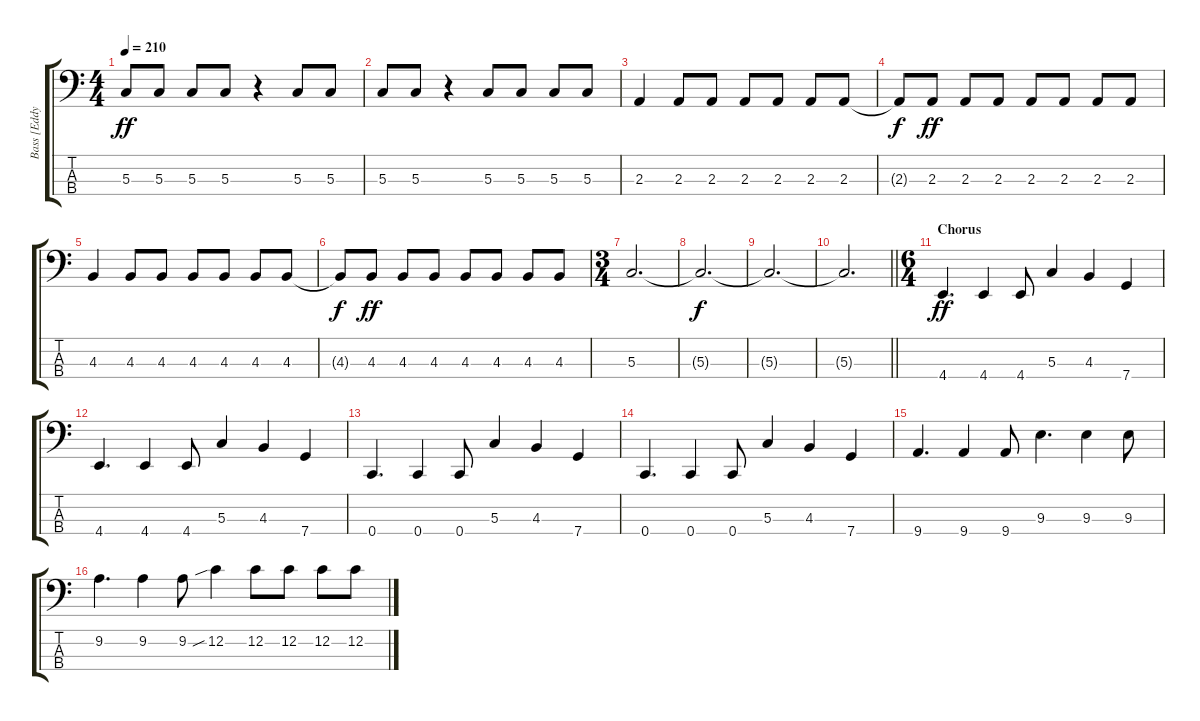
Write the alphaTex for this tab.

\track ("Bass [Eddy]" "Bass [Eddy") {instrument electricbasspick}
\staff {score tabs}
\tuning (F2 C2 G1 C1) {hide}
\ts (4 4)
\tempo 210
\clef f4
\ks c
5.3.8{dy ff} 5.3.8 5.3.8 5.3.8 r.4 5.3.8 5.3.8 |
5.3.8 5.3.8 r.4 5.3.8 5.3.8 5.3.8 5.3.8 |
2.3.4 2.3.8 2.3.8 2.3.8 2.3.8 2.3.8 2.3.8 |
2.3{t}.8{dy f} 2.3.8{dy ff} 2.3.8 2.3.8 2.3.8 2.3.8 2.3.8 2.3.8 |
4.3.4 4.3.8 4.3.8 4.3.8 4.3.8 4.3.8 4.3.8 |
4.3{t}.8{dy f} 4.3.8{dy ff} 4.3.8 4.3.8 4.3.8 4.3.8 4.3.8 4.3.8 |
\ts (3 4)
5.3.2{d} |
5.3{t}.2{d dy f} |
5.3{t}.2{d} |
\barLineRight lightlight
5.3{t}.2{d} |
\ts (6 4)
\section ("" "Chorus")
4.4.4{d dy ff} 4.4.4 4.4.8 5.3.4 4.3.4 7.4.4 |
4.4.4{d} 4.4.4 4.4.8 5.3.4 4.3.4 7.4.4 |
0.4.4{d} 0.4.4 0.4.8 5.3.4 4.3.4 7.4.4 |
0.4.4{d} 0.4.4 0.4.8 5.3.4 4.3.4 7.4.4 |
9.4.4{d} 9.4.4 9.4.8 9.3.4{d} 9.3.4 9.3.8 |
9.2.4{d} 9.2.4 9.2.8 12.2{sib}.4 12.2.8 12.2.8 12.2.8 12.2.8
